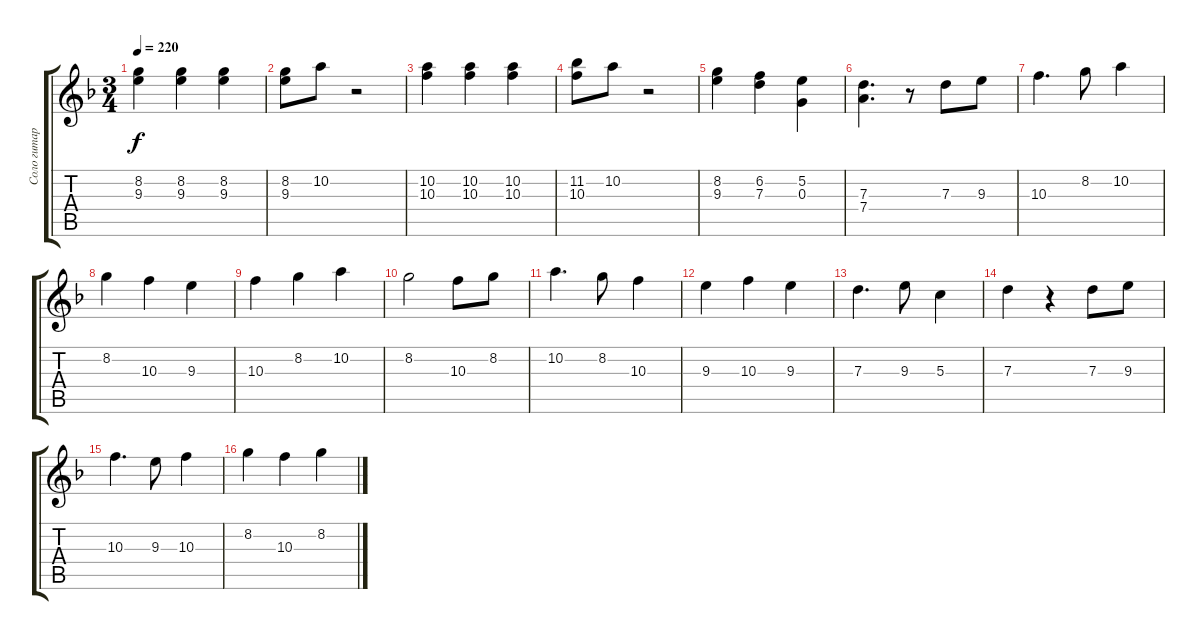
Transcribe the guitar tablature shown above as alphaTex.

\track ("Соло гитара" "Соло гитар") {instrument acousticguitarsteel}
\staff {score tabs}
\tuning (E4 B3 G3 D3 A2 E2) {hide}
\ts (3 4)
\tempo 220
\clef g2
\ks f
(8.2 9.3).4{dy f} (8.2 9.3).4 (8.2 9.3).4 |
(8.2 9.3).8 10.2.8 r.2 |
(10.2 10.3).4 (10.2 10.3).4 (10.2 10.3).4 |
(11.2 10.3).8 10.2.8 r.2 |
(8.2 9.3).4 (6.2 7.3).4 (5.2 0.3).4 |
(7.3 7.4).4{d} r.8 7.3.8{instrument overdrivenguitar} 9.3.8 |
10.3.4{d} 8.2.8 10.2.4 |
8.2.4 10.3.4 9.3.4 |
10.3.4 8.2.4 10.2.4 |
8.2.2 10.3.8 8.2.8 |
10.2.4{d} 8.2.8 10.3.4 |
9.3.4 10.3.4 9.3.4 |
7.3.4{d} 9.3.8 5.3.4 |
7.3.4 r.4 7.3.8 9.3.8 |
10.3.4{d} 9.3.8 10.3.4 |
8.2.4 10.3.4 8.2.4
